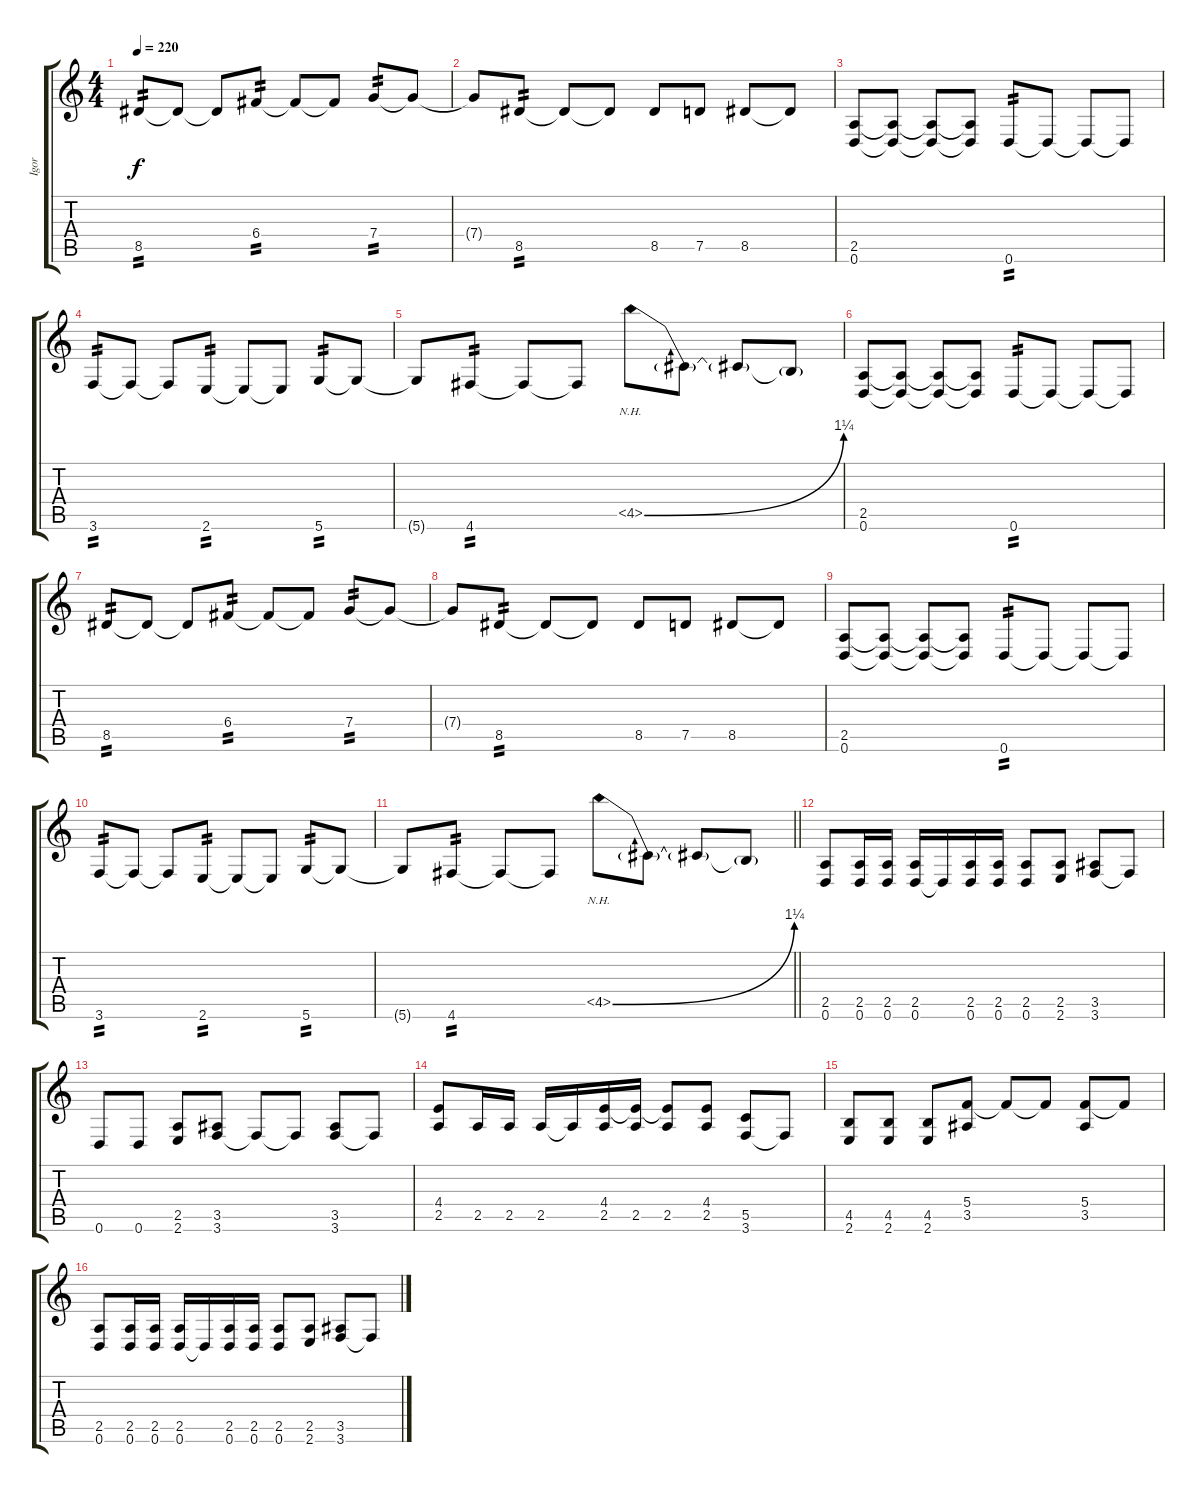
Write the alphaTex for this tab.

\track ("Igor" "Igor") {instrument overdrivenguitar}
\staff {score tabs}
\tuning (D4 A3 F3 C3 G2 D2) {hide}
\ts (4 4)
\tempo 220
\clef g2
\ks c
8.5.8{tp 2 dy f} 8.5{t}.8 8.5{t}.8 6.4.8{tp 2} 6.4{t}.8 6.4{t}.8 7.4.8{tp 2} 7.4{t}.8 |
7.4{t}.8 8.5.8{tp 2} 8.5{t}.8 8.5{t}.8 8.5.8 7.5.8 8.5.8 8.5{t}.8 |
(2.5 0.6).8 (2.5{t} 0.6{t}).8 (2.5{t} 0.6{t}).8 (2.5{t} 0.6{t}).8 0.6.8{tp 2} 0.6{t}.8 0.6{t}.8 0.6{t}.8 |
3.6.8{tp 2} 3.6{t}.8 3.6{t}.8 2.6.8{tp 2} 2.6{t}.8 2.6{t}.8 5.6.8{tp 2} 5.6{t}.8 |
5.6{t}.8 4.6.8{tp 2} 4.6{t}.8 4.6{t}.8 4.5{be (bend 0 0 60 5) nh}.8 4.5{t}.8 4.5{t}.8 4.5{t}.8 |
(2.5 0.6).8 (2.5{t} 0.6{t}).8 (2.5{t} 0.6{t}).8 (2.5{t} 0.6{t}).8 0.6.8{tp 2} 0.6{t}.8 0.6{t}.8 0.6{t}.8 |
8.5.8{tp 2} 8.5{t}.8 8.5{t}.8 6.4.8{tp 2} 6.4{t}.8 6.4{t}.8 7.4.8{tp 2} 7.4{t}.8 |
7.4{t}.8 8.5.8{tp 2} 8.5{t}.8 8.5{t}.8 8.5.8 7.5.8 8.5.8 8.5{t}.8 |
(2.5 0.6).8 (2.5{t} 0.6{t}).8 (2.5{t} 0.6{t}).8 (2.5{t} 0.6{t}).8 0.6.8{tp 2} 0.6{t}.8 0.6{t}.8 0.6{t}.8 |
3.6.8{tp 2} 3.6{t}.8 3.6{t}.8 2.6.8{tp 2} 2.6{t}.8 2.6{t}.8 5.6.8{tp 2} 5.6{t}.8 |
\barLineRight lightlight
5.6{t}.8 4.6.8{tp 2} 4.6{t}.8 4.6{t}.8 4.5{be (bend 0 0 60 5) nh}.8 4.5{t}.8 4.5{t}.8 4.5{t}.8 |
(2.5 0.6).8 (2.5 0.6).16 (2.5 0.6).16 (2.5 0.6).16 0.6{t}.16 (2.5 0.6).16 (2.5 0.6).16 (2.5 0.6).8 (2.5 2.6).8 (3.5 3.6).8 3.6{t}.8 |
0.6.8 0.6.8 (2.5 2.6).8 (3.5 3.6).8 3.6{t}.8 3.6{t}.8 (3.5 3.6).8 3.6{t}.8 |
(4.4 2.5).8 2.5.16 2.5.16 2.5.16 2.5{t}.16 (4.4 2.5).16 (4.4{t} 2.5).16 (4.4{t} 2.5).8 (4.4 2.5).8 (5.5 3.6).8 3.6{t}.8 |
(4.5 2.6).8 (4.5 2.6).8 (4.5 2.6).8 (5.4 3.5).8 5.4{t}.8 5.4{t}.8 (5.4 3.5).8 5.4{t}.8 |
(2.5 0.6).8 (2.5 0.6).16 (2.5 0.6).16 (2.5 0.6).16 0.6{t}.16 (2.5 0.6).16 (2.5 0.6).16 (2.5 0.6).8 (2.5 2.6).8 (3.5 3.6).8 3.6{t}.8
